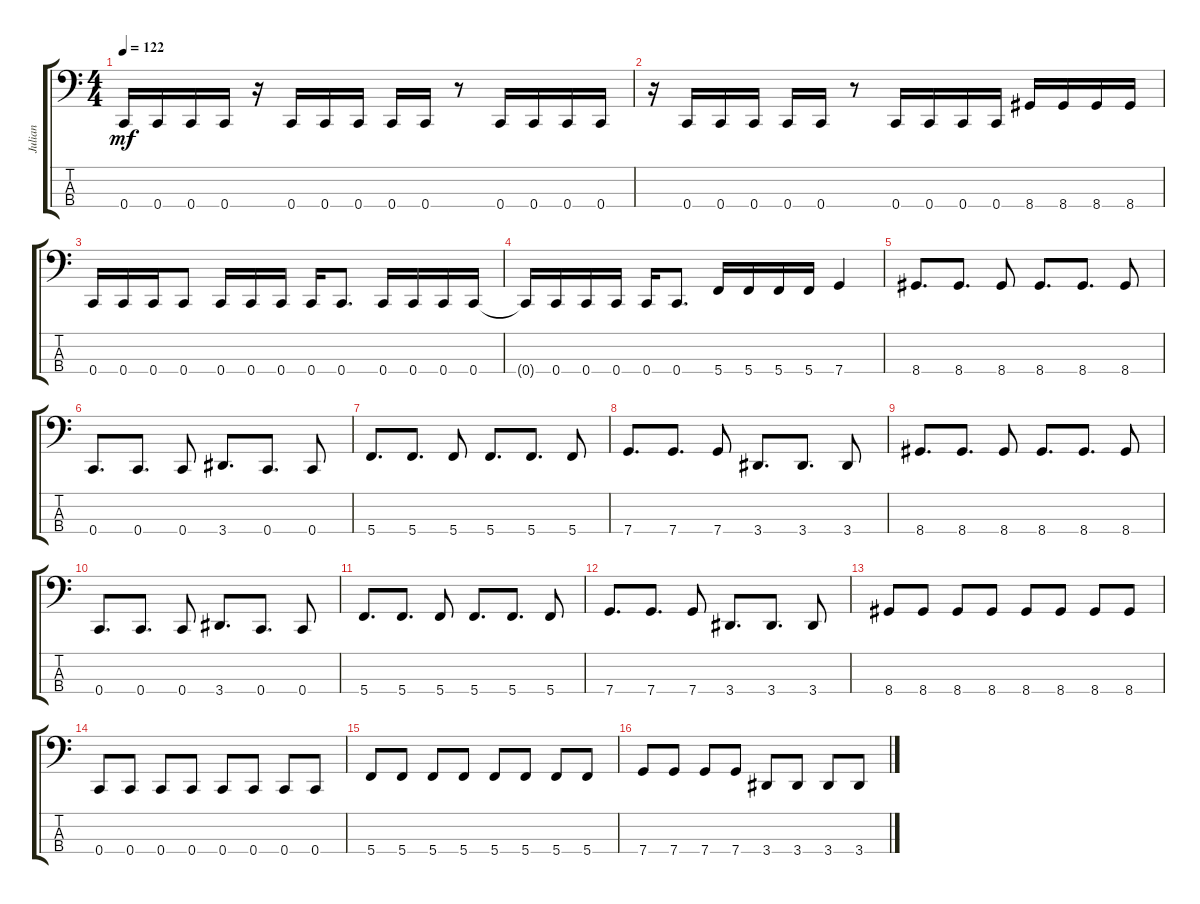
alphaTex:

\track ("Julian" "Julian") {instrument electricbasspick}
\staff {score tabs}
\tuning (F2 C2 G1 C1) {hide}
\ts (4 4)
\tempo 122
\clef f4
\ks c
0.4.16{dy mf} 0.4.16 0.4.16 0.4.16 r.16 0.4.16 0.4.16 0.4.16 0.4.16 0.4.16 r.8 0.4.16 0.4.16 0.4.16 0.4.16 |
r.16 0.4.16 0.4.16 0.4.16 0.4.16 0.4.16 r.8 0.4.16 0.4.16 0.4.16 0.4.16 8.4.16 8.4.16 8.4.16 8.4.16 |
0.4.16 0.4.16 0.4.16 0.4.8 0.4.16 0.4.16 0.4.16 0.4.16 0.4.8{d} 0.4.16 0.4.16 0.4.16 0.4.16 |
0.4{t}.16 0.4.16 0.4.16 0.4.16 0.4.16 0.4.8{d} 5.4.16 5.4.16 5.4.16 5.4.16 7.4.4 |
8.4.8{d} 8.4.8{d} 8.4.8 8.4.8{d} 8.4.8{d} 8.4.8 |
0.4.8{d} 0.4.8{d} 0.4.8 3.4.8{d} 0.4.8{d} 0.4.8 |
5.4.8{d} 5.4.8{d} 5.4.8 5.4.8{d} 5.4.8{d} 5.4.8 |
7.4.8{d} 7.4.8{d} 7.4.8 3.4.8{d} 3.4.8{d} 3.4.8 |
8.4.8{d} 8.4.8{d} 8.4.8 8.4.8{d} 8.4.8{d} 8.4.8 |
0.4.8{d} 0.4.8{d} 0.4.8 3.4.8{d} 0.4.8{d} 0.4.8 |
5.4.8{d} 5.4.8{d} 5.4.8 5.4.8{d} 5.4.8{d} 5.4.8 |
7.4.8{d} 7.4.8{d} 7.4.8 3.4.8{d} 3.4.8{d} 3.4.8 |
8.4.8 8.4.8 8.4.8 8.4.8 8.4.8 8.4.8 8.4.8 8.4.8 |
0.4.8 0.4.8 0.4.8 0.4.8 0.4.8 0.4.8 0.4.8 0.4.8 |
5.4.8 5.4.8 5.4.8 5.4.8 5.4.8 5.4.8 5.4.8 5.4.8 |
7.4.8 7.4.8 7.4.8 7.4.8 3.4.8 3.4.8 3.4.8 3.4.8
